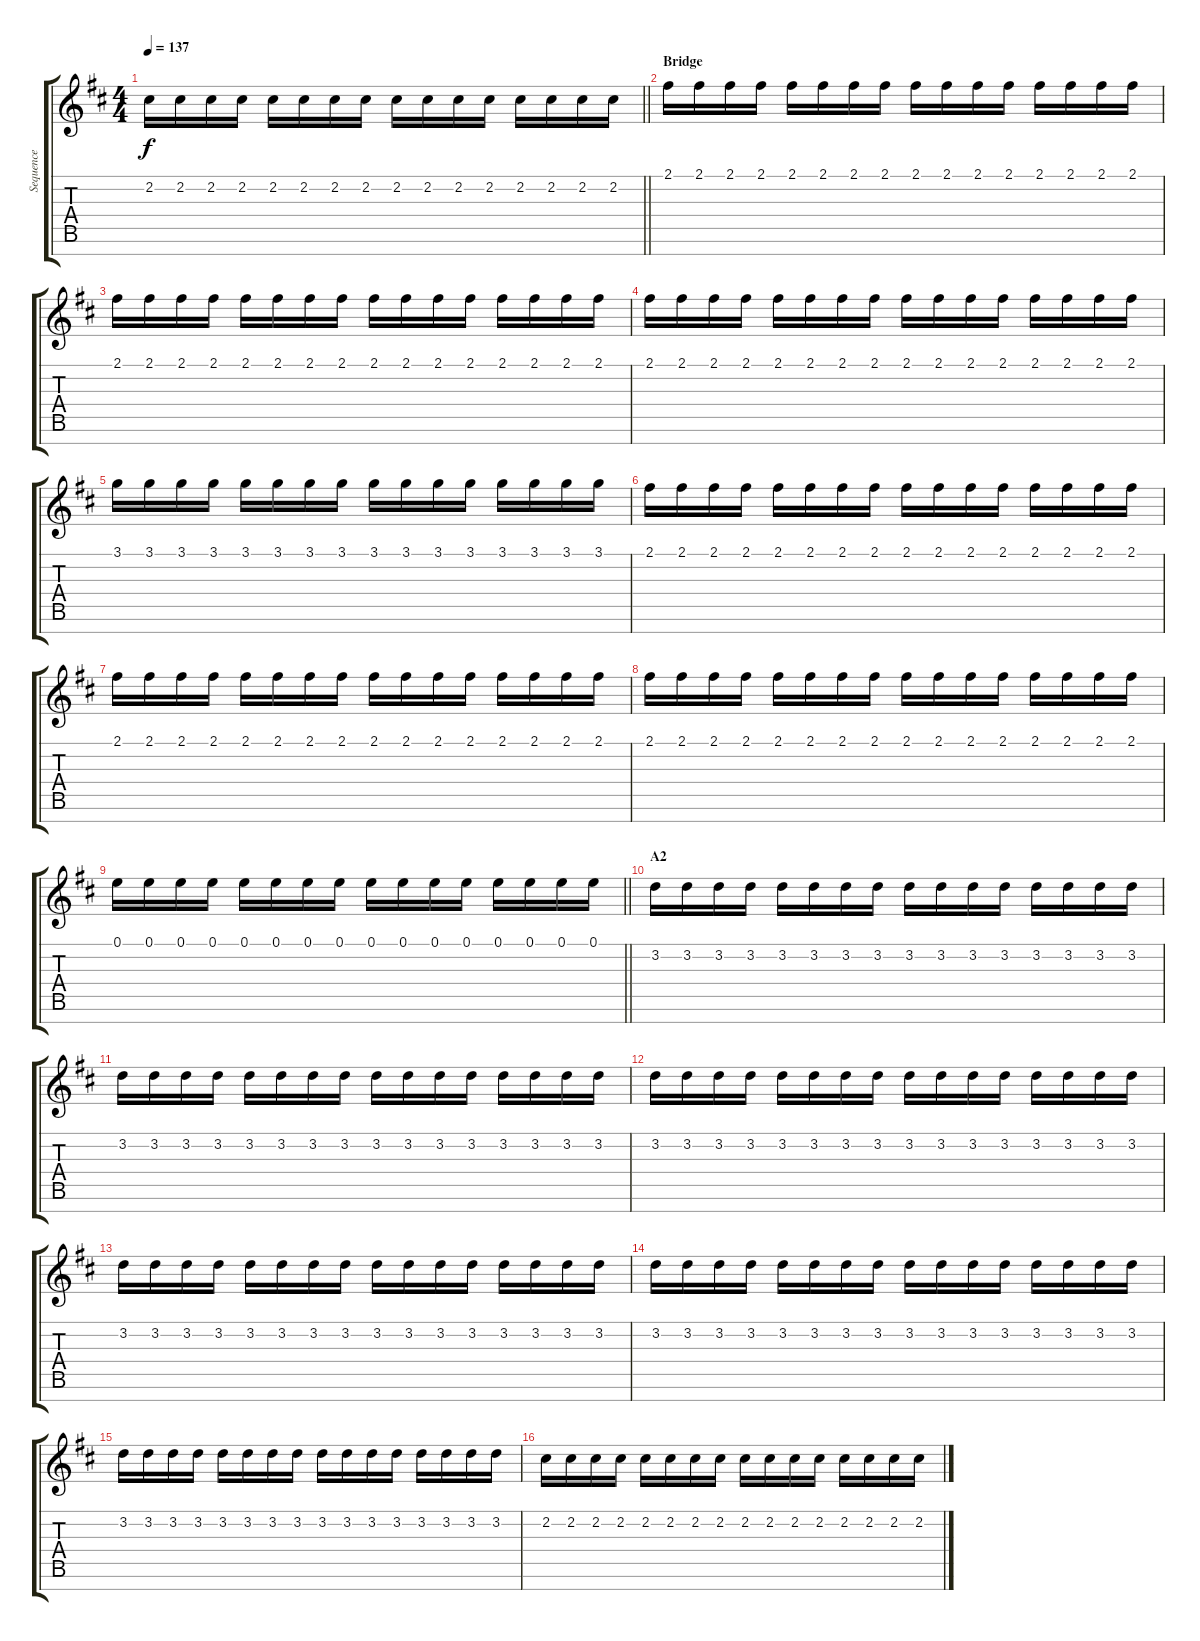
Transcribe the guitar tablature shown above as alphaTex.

\track ("Sequence" "Sequence") {instrument lead2sawtooth}
\staff {score tabs}
\tuning (E5 B4 G4 D4 A3 E3 B2) {hide}
\ts (4 4)
\tempo 137
\clef g2
\barLineRight lightlight
\ks d
2.2.16{dy f} 2.2.16 2.2.16 2.2.16 2.2.16 2.2.16 2.2.16 2.2.16 2.2.16 2.2.16 2.2.16 2.2.16 2.2.16 2.2.16 2.2.16 2.2.16 |
\section ("" "Bridge")
2.1.16 2.1.16 2.1.16 2.1.16 2.1.16 2.1.16 2.1.16 2.1.16 2.1.16 2.1.16 2.1.16 2.1.16 2.1.16 2.1.16 2.1.16 2.1.16 |
2.1.16 2.1.16 2.1.16 2.1.16 2.1.16 2.1.16 2.1.16 2.1.16 2.1.16 2.1.16 2.1.16 2.1.16 2.1.16 2.1.16 2.1.16 2.1.16 |
2.1.16 2.1.16 2.1.16 2.1.16 2.1.16 2.1.16 2.1.16 2.1.16 2.1.16 2.1.16 2.1.16 2.1.16 2.1.16 2.1.16 2.1.16 2.1.16 |
3.1.16 3.1.16 3.1.16 3.1.16 3.1.16 3.1.16 3.1.16 3.1.16 3.1.16 3.1.16 3.1.16 3.1.16 3.1.16 3.1.16 3.1.16 3.1.16 |
2.1.16 2.1.16 2.1.16 2.1.16 2.1.16 2.1.16 2.1.16 2.1.16 2.1.16 2.1.16 2.1.16 2.1.16 2.1.16 2.1.16 2.1.16 2.1.16 |
2.1.16 2.1.16 2.1.16 2.1.16 2.1.16 2.1.16 2.1.16 2.1.16 2.1.16 2.1.16 2.1.16 2.1.16 2.1.16 2.1.16 2.1.16 2.1.16 |
2.1.16 2.1.16 2.1.16 2.1.16 2.1.16 2.1.16 2.1.16 2.1.16 2.1.16 2.1.16 2.1.16 2.1.16 2.1.16 2.1.16 2.1.16 2.1.16 |
\barLineRight lightlight
0.1.16 0.1.16 0.1.16 0.1.16 0.1.16 0.1.16 0.1.16 0.1.16 0.1.16 0.1.16 0.1.16 0.1.16 0.1.16 0.1.16 0.1.16 0.1.16 |
\section ("" "A2")
3.2.16 3.2.16 3.2.16 3.2.16 3.2.16 3.2.16 3.2.16 3.2.16 3.2.16 3.2.16 3.2.16 3.2.16 3.2.16 3.2.16 3.2.16 3.2.16 |
3.2.16 3.2.16 3.2.16 3.2.16 3.2.16 3.2.16 3.2.16 3.2.16 3.2.16 3.2.16 3.2.16 3.2.16 3.2.16 3.2.16 3.2.16 3.2.16 |
3.2.16 3.2.16 3.2.16 3.2.16 3.2.16 3.2.16 3.2.16 3.2.16 3.2.16 3.2.16 3.2.16 3.2.16 3.2.16 3.2.16 3.2.16 3.2.16 |
3.2.16 3.2.16 3.2.16 3.2.16 3.2.16 3.2.16 3.2.16 3.2.16 3.2.16 3.2.16 3.2.16 3.2.16 3.2.16 3.2.16 3.2.16 3.2.16 |
3.2.16 3.2.16 3.2.16 3.2.16 3.2.16 3.2.16 3.2.16 3.2.16 3.2.16 3.2.16 3.2.16 3.2.16 3.2.16 3.2.16 3.2.16 3.2.16 |
3.2.16 3.2.16 3.2.16 3.2.16 3.2.16 3.2.16 3.2.16 3.2.16 3.2.16 3.2.16 3.2.16 3.2.16 3.2.16 3.2.16 3.2.16 3.2.16 |
2.2.16 2.2.16 2.2.16 2.2.16 2.2.16 2.2.16 2.2.16 2.2.16 2.2.16 2.2.16 2.2.16 2.2.16 2.2.16 2.2.16 2.2.16 2.2.16
